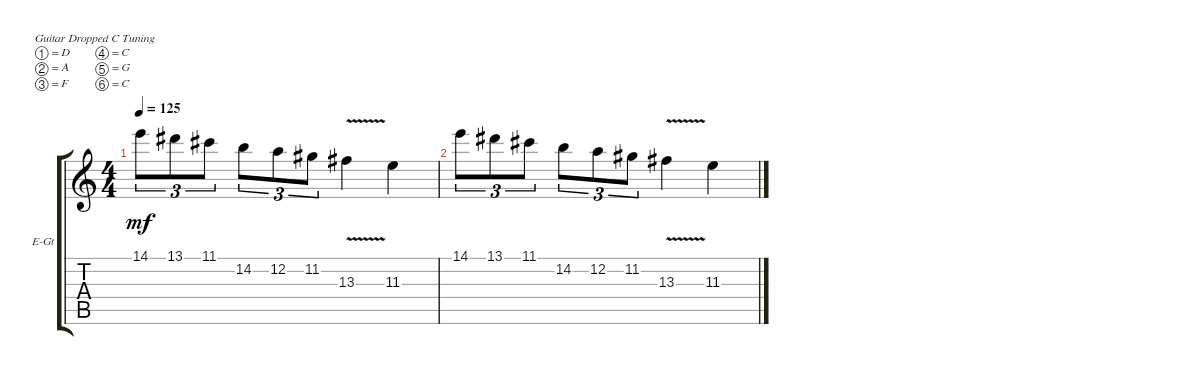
\defaultSystemsLayout 4
\bracketExtendMode groupsimilarinstruments
\firstSystemTrackNameOrientation horizontal
\otherSystemsTrackNameOrientation horizontal
\track ("Guitar One" "E-Gt") {instrument distortionguitar}
\staff {score tabs}
\tuning (D4 A3 F3 C3 G2 C2)
\ts (4 4)
\tempo 125
\clef g2
\ks c
14.1.8{tu (3 2) dy mf} 13.1.8{tu (3 2)} 11.1.8{tu (3 2)} 14.2.8{tu (3 2)} 12.2.8{tu (3 2)} 11.2.8{tu (3 2)} 13.3{v}.4 11.3.4 |
14.1.8{tu (3 2)} 13.1.8{tu (3 2)} 11.1.8{tu (3 2)} 14.2.8{tu (3 2)} 12.2.8{tu (3 2)} 11.2.8{tu (3 2)} 13.3{v}.4 11.3.4
